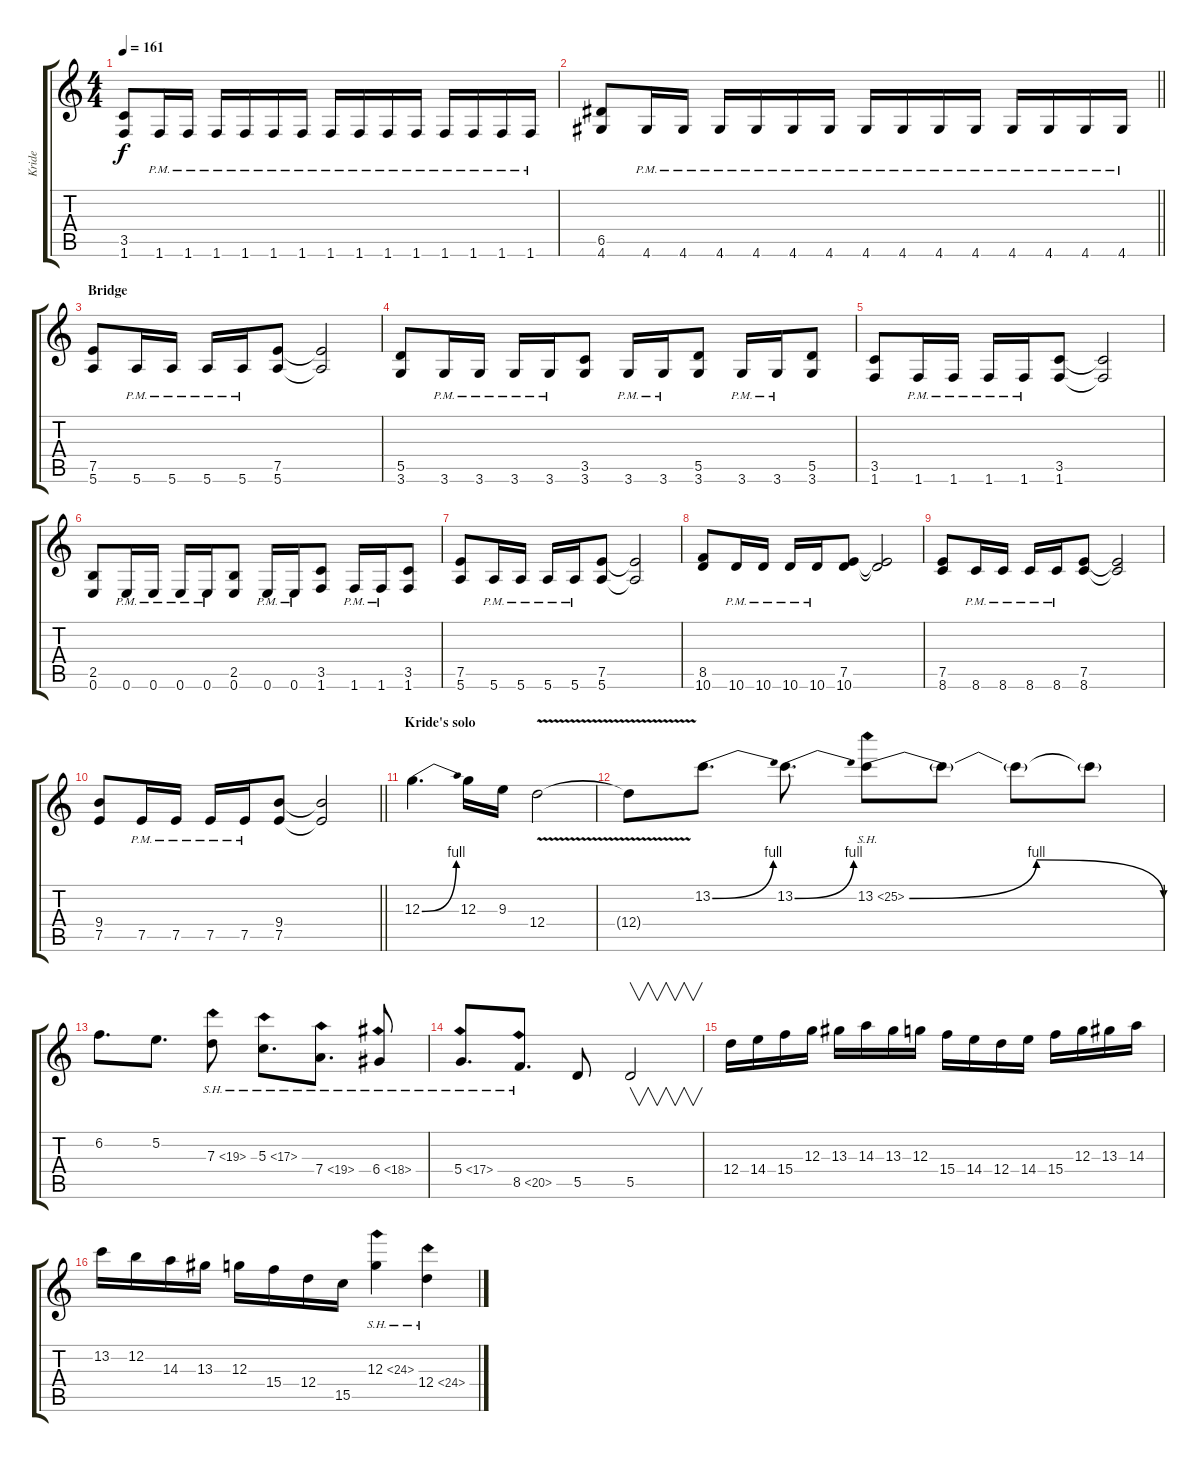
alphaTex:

\track ("Kride" "Kride") {instrument distortionguitar}
\staff {score tabs}
\tuning (E4 B3 G3 D3 A2 E2) {hide}
\ts (4 4)
\tempo 161
\clef g2
\ks c
(3.5 1.6).8{dy f} 1.6{pm}.16 1.6{pm}.16 1.6{pm}.16 1.6{pm}.16 1.6{pm}.16 1.6{pm}.16 1.6{pm}.16 1.6{pm}.16 1.6{pm}.16 1.6{pm}.16 1.6{pm}.16 1.6{pm}.16 1.6{pm}.16 1.6{pm}.16 |
\barLineRight lightlight
(6.5 4.6).8 4.6{pm}.16 4.6{pm}.16 4.6{pm}.16 4.6{pm}.16 4.6{pm}.16 4.6{pm}.16 4.6{pm}.16 4.6{pm}.16 4.6{pm}.16 4.6{pm}.16 4.6{pm}.16 4.6{pm}.16 4.6{pm}.16 4.6{pm}.16 |
\section ("" "Bridge")
(7.5 5.6).8 5.6{pm}.16 5.6{pm}.16 5.6{pm}.16 5.6{pm}.16 (7.5 5.6).8 (7.5{t} 5.6{t}).2 |
(5.5 3.6).8 3.6{pm}.16 3.6{pm}.16 3.6{pm}.16 3.6{pm}.16 (3.5 3.6).8 3.6{pm}.16 3.6{pm}.16 (5.5 3.6).8 3.6{pm}.16 3.6{pm}.16 (5.5 3.6).8 |
(3.5 1.6).8 1.6{pm}.16 1.6{pm}.16 1.6{pm}.16 1.6{pm}.16 (3.5 1.6).8 (3.5{t} 1.6{t}).2 |
(2.5 0.6).8 0.6{pm}.16 0.6{pm}.16 0.6{pm}.16 0.6{pm}.16 (2.5 0.6).8 0.6{pm}.16 0.6{pm}.16 (3.5 1.6).8 1.6{pm}.16 1.6{pm}.16 (3.5 1.6).8 |
(7.5 5.6).8 5.6{pm}.16 5.6{pm}.16 5.6{pm}.16 5.6{pm}.16 (7.5 5.6).8 (7.5{t} 5.6{t}).2 |
(8.5 10.6).8 10.6{pm}.16 10.6{pm}.16 10.6{pm}.16 10.6{pm}.16 (7.5 10.6).8 (7.5{t} 10.6{t}).2 |
(7.5 8.6).8 8.6{pm}.16 8.6{pm}.16 8.6{pm}.16 8.6{pm}.16 (7.5 8.6).8 (7.5{t} 8.6{t}).2 |
\barLineRight lightlight
(9.4 7.5).8 7.5{pm}.16 7.5{pm}.16 7.5{pm}.16 7.5{pm}.16 (9.4 7.5).8 (9.4{t} 7.5{t}).2 |
\section ("" "Kride's solo")
12.3{be (bend 0 0 60 4)}.4{d} 12.3.16 9.3.16 12.4{v}.2 |
12.4{t}.8 13.2{be (bend 0 0 60 4)}.8{d} 13.2{be (bend 0 0 60 4)}.8{d} 13.2{be (bendrelease 0 0 7 4 45 4 60 0) sh 12}.8 13.2{t}.8 13.2{t}.8 13.2{t}.8 |
6.2.8{d} 5.2.8{d} 7.3{sh 12}.8 5.3{sh 12}.8{d} 7.4{sh 12}.8{d} 6.4{sh 12}.8 |
5.4{sh 12}.8{d} 8.5{sh 12}.8{d} 5.5.8 5.5.2{v} |
12.4.16 14.4.16 15.4.16 12.3.16 13.3.16 14.3.16 13.3.16 12.3.16 15.4.16 14.4.16 12.4.16 14.4.16 15.4.16 12.3.16 13.3.16 14.3.16 |
13.2.16 12.2.16 14.3.16 13.3.16 12.3.16 15.4.16 12.4.16 15.5.16 12.3{sh 12}.4 12.4{sh 12}.4
